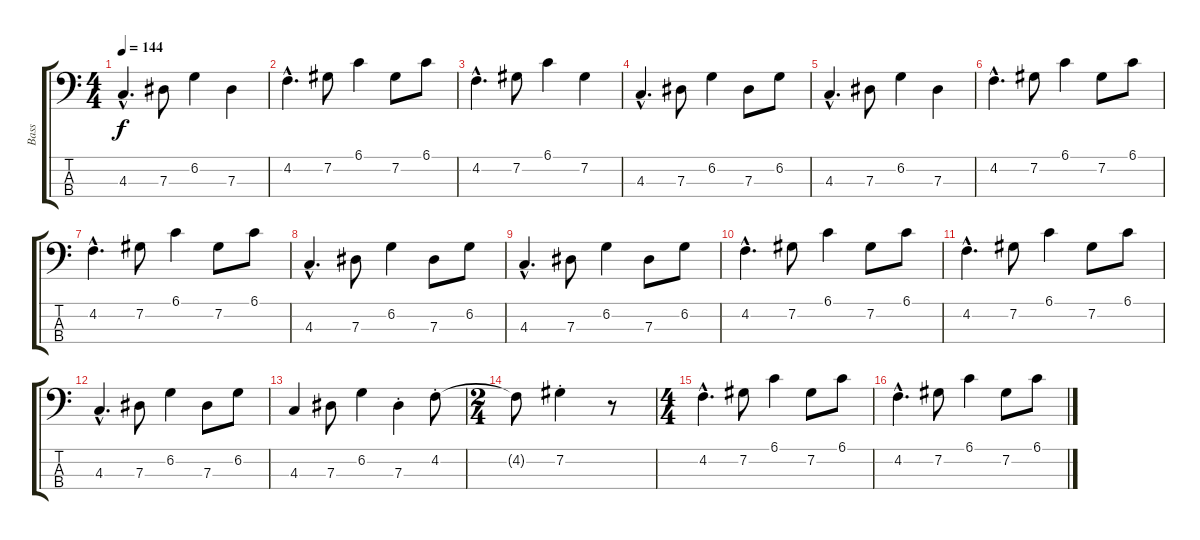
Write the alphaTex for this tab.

\track ("Bass" "Bass") {instrument electricbasspick}
\staff {score tabs}
\tuning (Gb2 Db2 Ab1 Eb1) {hide}
\ts (4 4)
\tempo 144
\clef f4
\ks c
4.3{hac}.4{d dy f} 7.3.8 6.2.4 7.3.4 |
4.2{hac}.4{d} 7.2.8 6.1.4 7.2.8 6.1.8 |
4.2{hac}.4{d} 7.2.8 6.1.4 7.2.4 |
4.3{hac}.4{d} 7.3.8 6.2.4 7.3.8 6.2.8 |
4.3{hac}.4{d} 7.3.8 6.2.4 7.3.4 |
4.2{hac}.4{d} 7.2.8 6.1.4 7.2.8 6.1.8 |
4.2{hac}.4{d} 7.2.8 6.1.4 7.2.8 6.1.8 |
4.3{hac}.4{d} 7.3.8 6.2.4 7.3.8 6.2.8 |
4.3{hac}.4{d} 7.3.8 6.2.4 7.3.8 6.2.8 |
4.2{hac}.4{d} 7.2.8 6.1.4 7.2.8 6.1.8 |
4.2{hac}.4{d} 7.2.8 6.1.4 7.2.8 6.1.8 |
4.3{hac}.4{d} 7.3.8 6.2.4 7.3.8 6.2.8 |
4.3.4 7.3.8 6.2.4 7.3{st}.4 4.2{st}.8 |
\ts (2 4)
4.2{t}.8 7.2{st}.4 r.8 |
\ts (4 4)
4.2{hac}.4{d} 7.2.8 6.1.4 7.2.8 6.1.8 |
4.2{hac}.4{d} 7.2.8 6.1.4 7.2.8 6.1.8
